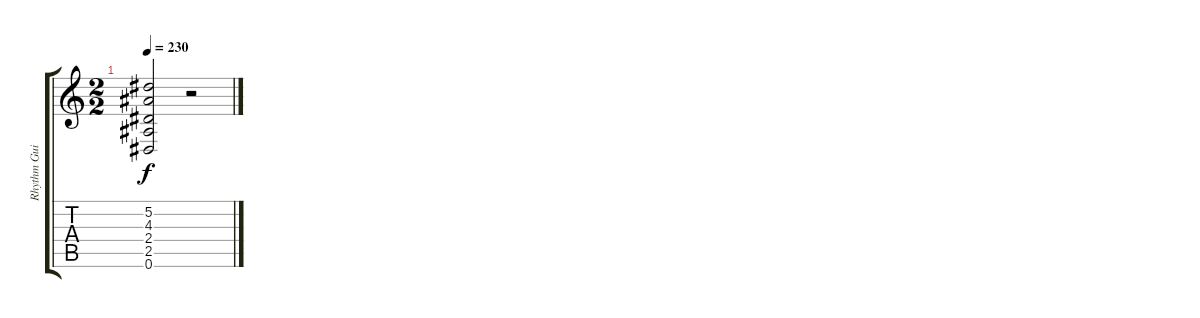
\track ("Rhythm Guitar (Malmsteen)" "Rhythm Gui") {instrument distortionguitar}
\staff {score tabs}
\tuning (Eb4 Bb3 Gb3 Db3 Ab2 Eb2) {hide}
\ts (2 2)
\tempo 230
\clef g2
\ks c
(5.2{t} 4.3{t} 2.4{t} 2.5{t} 0.6{t}).2{dy f} r.2
